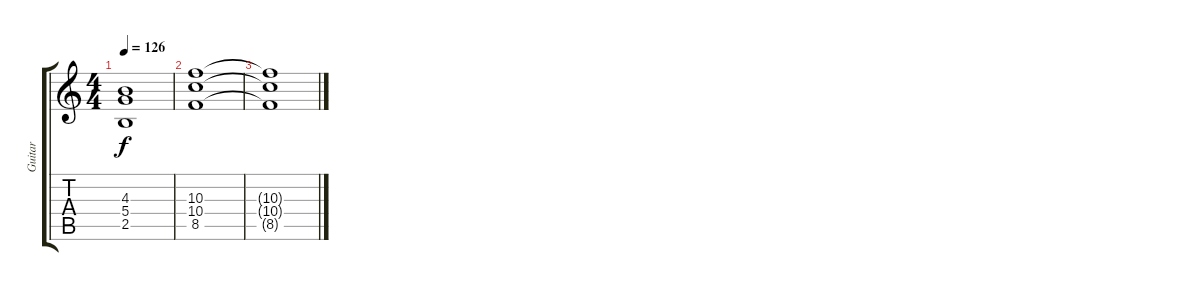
\track ("Guitar" "Guitar") {instrument overdrivenguitar}
\staff {score tabs}
\tuning (E4 B3 G3 D3 A2 E2) {hide}
\ts (4 4)
\tempo 126
\clef g2
\ks c
(4.3 5.4 2.5).1{dy f} |
(10.3 10.4 8.5).1 |
(10.3{t} 10.4{t} 8.5{t}).1
